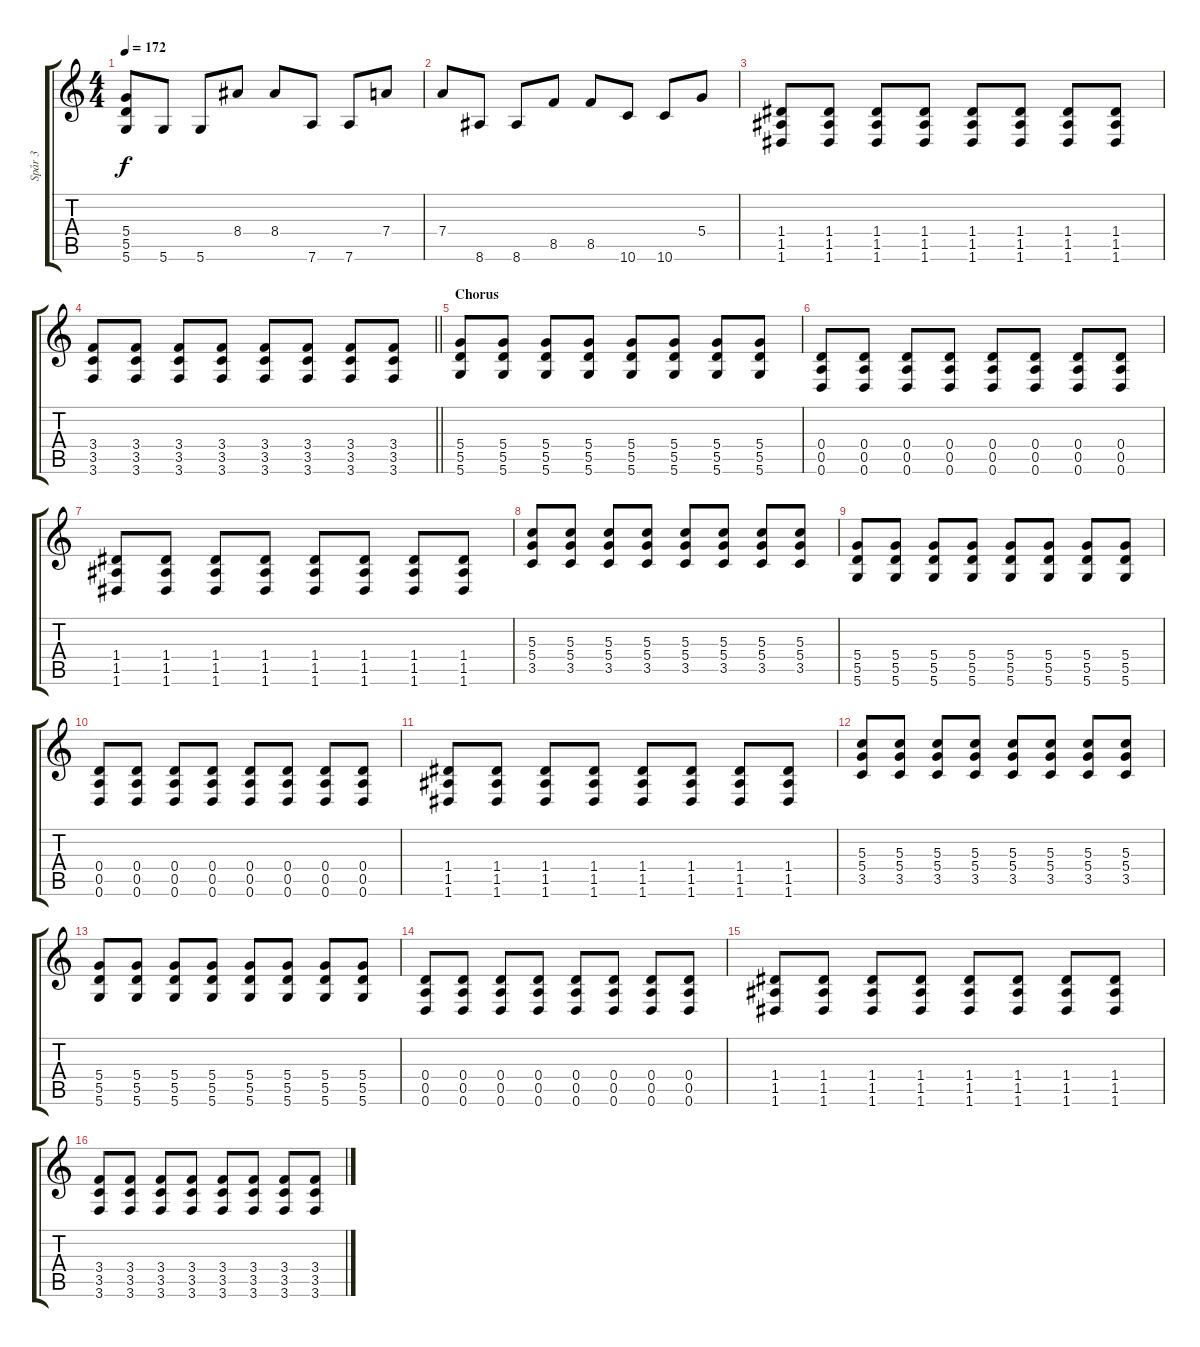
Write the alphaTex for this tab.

\track ("Spår 3" "Spår 3") {instrument overdrivenguitar}
\staff {score tabs}
\tuning (E4 B3 G3 D3 A2 D2) {hide}
\ts (4 4)
\tempo 172
\clef g2
\ks c
(5.4 5.5 5.6).8{dy f} 5.6.8 5.6.8 8.4.8 8.4.8 7.6.8 7.6.8 7.4.8 |
7.4.8 8.6.8 8.6.8 8.5.8 8.5.8 10.6.8 10.6.8 5.4.8 |
(1.4 1.5 1.6).8 (1.4 1.5 1.6).8 (1.4 1.5 1.6).8 (1.4 1.5 1.6).8 (1.4 1.5 1.6).8 (1.4 1.5 1.6).8 (1.4 1.5 1.6).8 (1.4 1.5 1.6).8 |
\barLineRight lightlight
(3.4 3.5 3.6).8 (3.4 3.5 3.6).8 (3.4 3.5 3.6).8 (3.4 3.5 3.6).8 (3.4 3.5 3.6).8 (3.4 3.5 3.6).8 (3.4 3.5 3.6).8 (3.4 3.5 3.6).8 |
\section ("" "Chorus")
(5.4 5.5 5.6).8 (5.4 5.5 5.6).8 (5.4 5.5 5.6).8 (5.4 5.5 5.6).8 (5.4 5.5 5.6).8 (5.4 5.5 5.6).8 (5.4 5.5 5.6).8 (5.4 5.5 5.6).8 |
(0.4 0.5 0.6).8 (0.4 0.5 0.6).8 (0.4 0.5 0.6).8 (0.4 0.5 0.6).8 (0.4 0.5 0.6).8 (0.4 0.5 0.6).8 (0.4 0.5 0.6).8 (0.4 0.5 0.6).8 |
(1.4 1.5 1.6).8 (1.4 1.5 1.6).8 (1.4 1.5 1.6).8 (1.4 1.5 1.6).8 (1.4 1.5 1.6).8 (1.4 1.5 1.6).8 (1.4 1.5 1.6).8 (1.4 1.5 1.6).8 |
(5.3 5.4 3.5).8 (5.3 5.4 3.5).8 (5.3 5.4 3.5).8 (5.3 5.4 3.5).8 (5.3 5.4 3.5).8 (5.3 5.4 3.5).8 (5.3 5.4 3.5).8 (5.3 5.4 3.5).8 |
(5.4 5.5 5.6).8 (5.4 5.5 5.6).8 (5.4 5.5 5.6).8 (5.4 5.5 5.6).8 (5.4 5.5 5.6).8 (5.4 5.5 5.6).8 (5.4 5.5 5.6).8 (5.4 5.5 5.6).8 |
(0.4 0.5 0.6).8 (0.4 0.5 0.6).8 (0.4 0.5 0.6).8 (0.4 0.5 0.6).8 (0.4 0.5 0.6).8 (0.4 0.5 0.6).8 (0.4 0.5 0.6).8 (0.4 0.5 0.6).8 |
(1.4 1.5 1.6).8 (1.4 1.5 1.6).8 (1.4 1.5 1.6).8 (1.4 1.5 1.6).8 (1.4 1.5 1.6).8 (1.4 1.5 1.6).8 (1.4 1.5 1.6).8 (1.4 1.5 1.6).8 |
(5.3 5.4 3.5).8 (5.3 5.4 3.5).8 (5.3 5.4 3.5).8 (5.3 5.4 3.5).8 (5.3 5.4 3.5).8 (5.3 5.4 3.5).8 (5.3 5.4 3.5).8 (5.3 5.4 3.5).8 |
(5.4 5.5 5.6).8 (5.4 5.5 5.6).8 (5.4 5.5 5.6).8 (5.4 5.5 5.6).8 (5.4 5.5 5.6).8 (5.4 5.5 5.6).8 (5.4 5.5 5.6).8 (5.4 5.5 5.6).8 |
(0.4 0.5 0.6).8 (0.4 0.5 0.6).8 (0.4 0.5 0.6).8 (0.4 0.5 0.6).8 (0.4 0.5 0.6).8 (0.4 0.5 0.6).8 (0.4 0.5 0.6).8 (0.4 0.5 0.6).8 |
(1.4 1.5 1.6).8 (1.4 1.5 1.6).8 (1.4 1.5 1.6).8 (1.4 1.5 1.6).8 (1.4 1.5 1.6).8 (1.4 1.5 1.6).8 (1.4 1.5 1.6).8 (1.4 1.5 1.6).8 |
(3.4 3.5 3.6).8 (3.4 3.5 3.6).8 (3.4 3.5 3.6).8 (3.4 3.5 3.6).8 (3.4 3.5 3.6).8 (3.4 3.5 3.6).8 (3.4 3.5 3.6).8 (3.4 3.5 3.6).8
